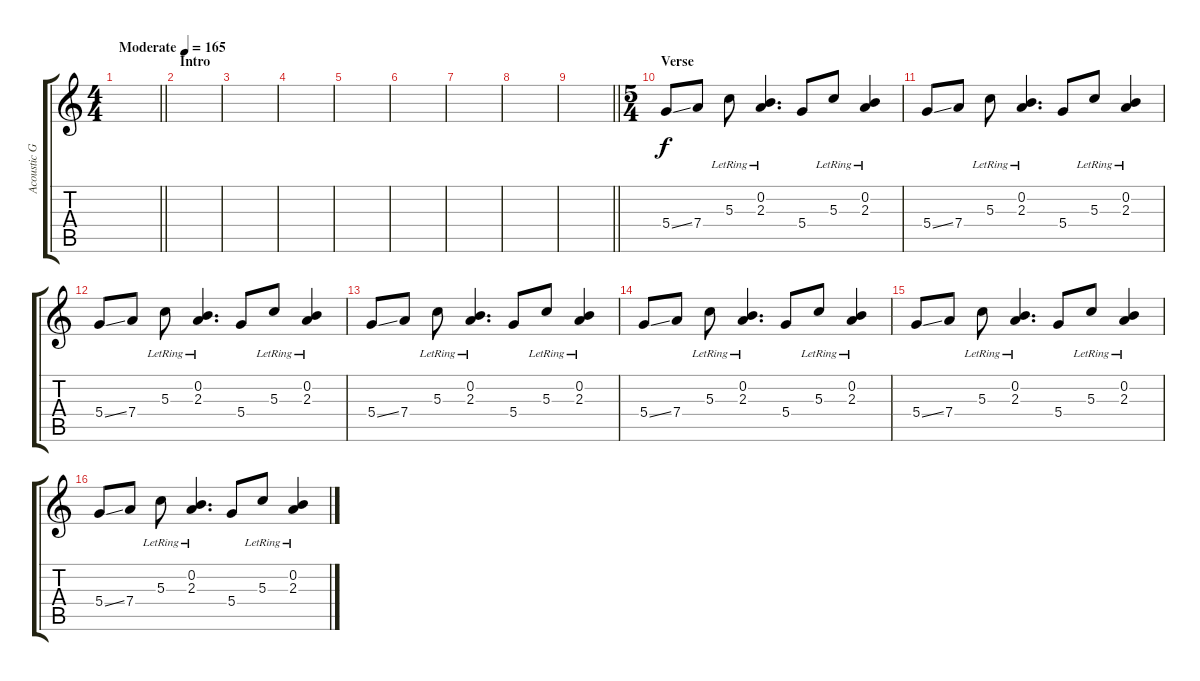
\track ("Acoustic Guitar" "Acoustic G") {instrument acousticguitarsteel}
\staff {score tabs}
\tuning (E4 B3 G3 D3 A2 D2) {hide}
\ts (4 4)
\tempo (165 "Moderate")
\clef g2
\barLineRight lightlight
\ks c
|
\section ("" "Intro")
|
|
|
|
|
|
|
\barLineRight lightlight
|
\ts (5 4)
\section ("" "Verse")
5.4{ss}.8 7.4.8 5.3{lr}.8 (0.2{lr} 2.3{lr}).4{d} 5.4.8 5.3{lr}.8 (0.2{lr} 2.3{lr}).4 |
5.4{ss}.8 7.4.8 5.3{lr}.8 (0.2{lr} 2.3{lr}).4{d} 5.4.8 5.3{lr}.8 (0.2{lr} 2.3{lr}).4 |
5.4{ss}.8 7.4.8 5.3{lr}.8 (0.2{lr} 2.3{lr}).4{d} 5.4.8 5.3{lr}.8 (0.2{lr} 2.3{lr}).4 |
5.4{ss}.8 7.4.8 5.3{lr}.8 (0.2{lr} 2.3{lr}).4{d} 5.4.8 5.3{lr}.8 (0.2{lr} 2.3{lr}).4 |
5.4{ss}.8 7.4.8 5.3{lr}.8 (0.2{lr} 2.3{lr}).4{d} 5.4.8 5.3{lr}.8 (0.2{lr} 2.3{lr}).4 |
5.4{ss}.8 7.4.8 5.3{lr}.8 (0.2{lr} 2.3{lr}).4{d} 5.4.8 5.3{lr}.8 (0.2{lr} 2.3{lr}).4 |
5.4{ss}.8 7.4.8 5.3{lr}.8 (0.2{lr} 2.3{lr}).4{d} 5.4.8 5.3{lr}.8 (0.2{lr} 2.3{lr}).4
